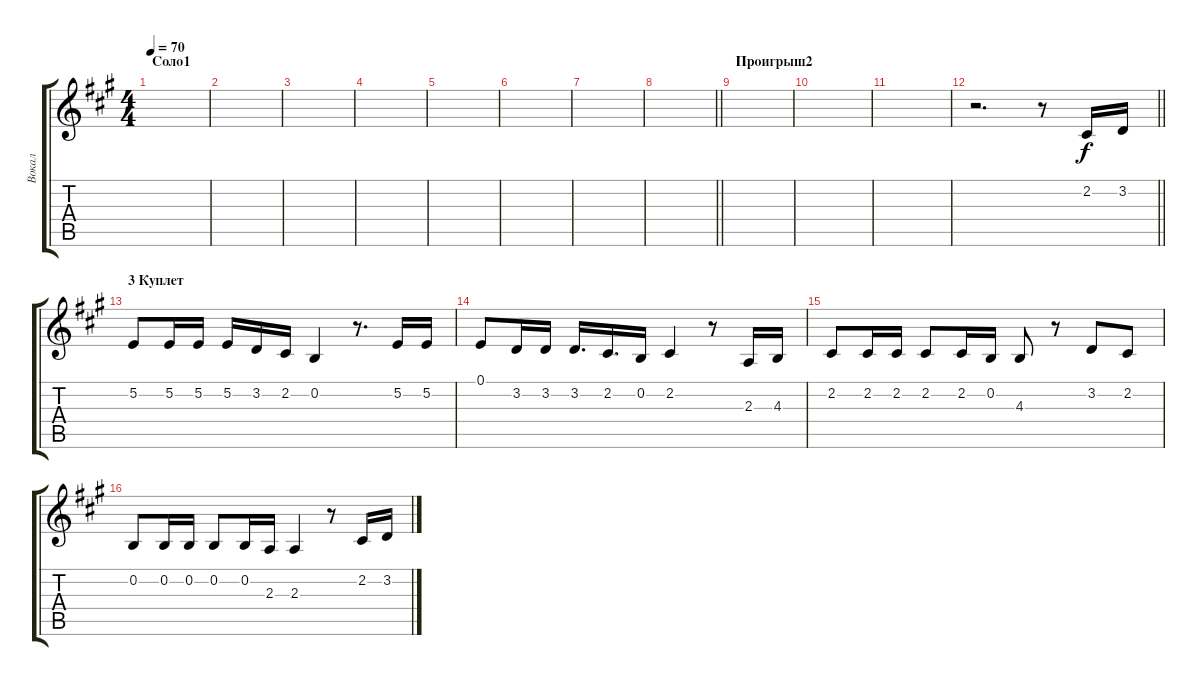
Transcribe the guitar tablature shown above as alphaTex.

\track ("Вокал" "Вокал") {instrument brightacousticpiano}
\staff {score tabs}
\tuning (E4 B3 G3 D3 A2 E2) {hide}
\ts (4 4)
\section ("" "Соло1")
\tempo 70
\clef g2
\ks a
|
|
|
|
|
|
|
\barLineRight lightlight
|
\section ("" "Проигрыш2")
|
|
|
\barLineRight lightlight
r.2{d} r.8 2.2.16 3.2.16 |
\section ("" "3 Куплет")
5.2.8 5.2.16 5.2.16 5.2.16 3.2.16 2.2.16 0.2.4 r.8{d} 5.2.16 5.2.16 |
0.1.8{beam merge} 3.2.16{beam merge} 3.2.16 3.2.16{d} 2.2.16{d} 0.2.16 2.2.4 r.8 2.3.16 4.3.16 |
2.2.8 2.2.16 2.2.16 2.2.8 2.2.16 0.2.16 4.3.8 r.8 3.2.8 2.2.8 |
0.2.8 0.2.16 0.2.16 0.2.8 0.2.16 2.3.16 2.3.4 r.8 2.2.16 3.2.16
